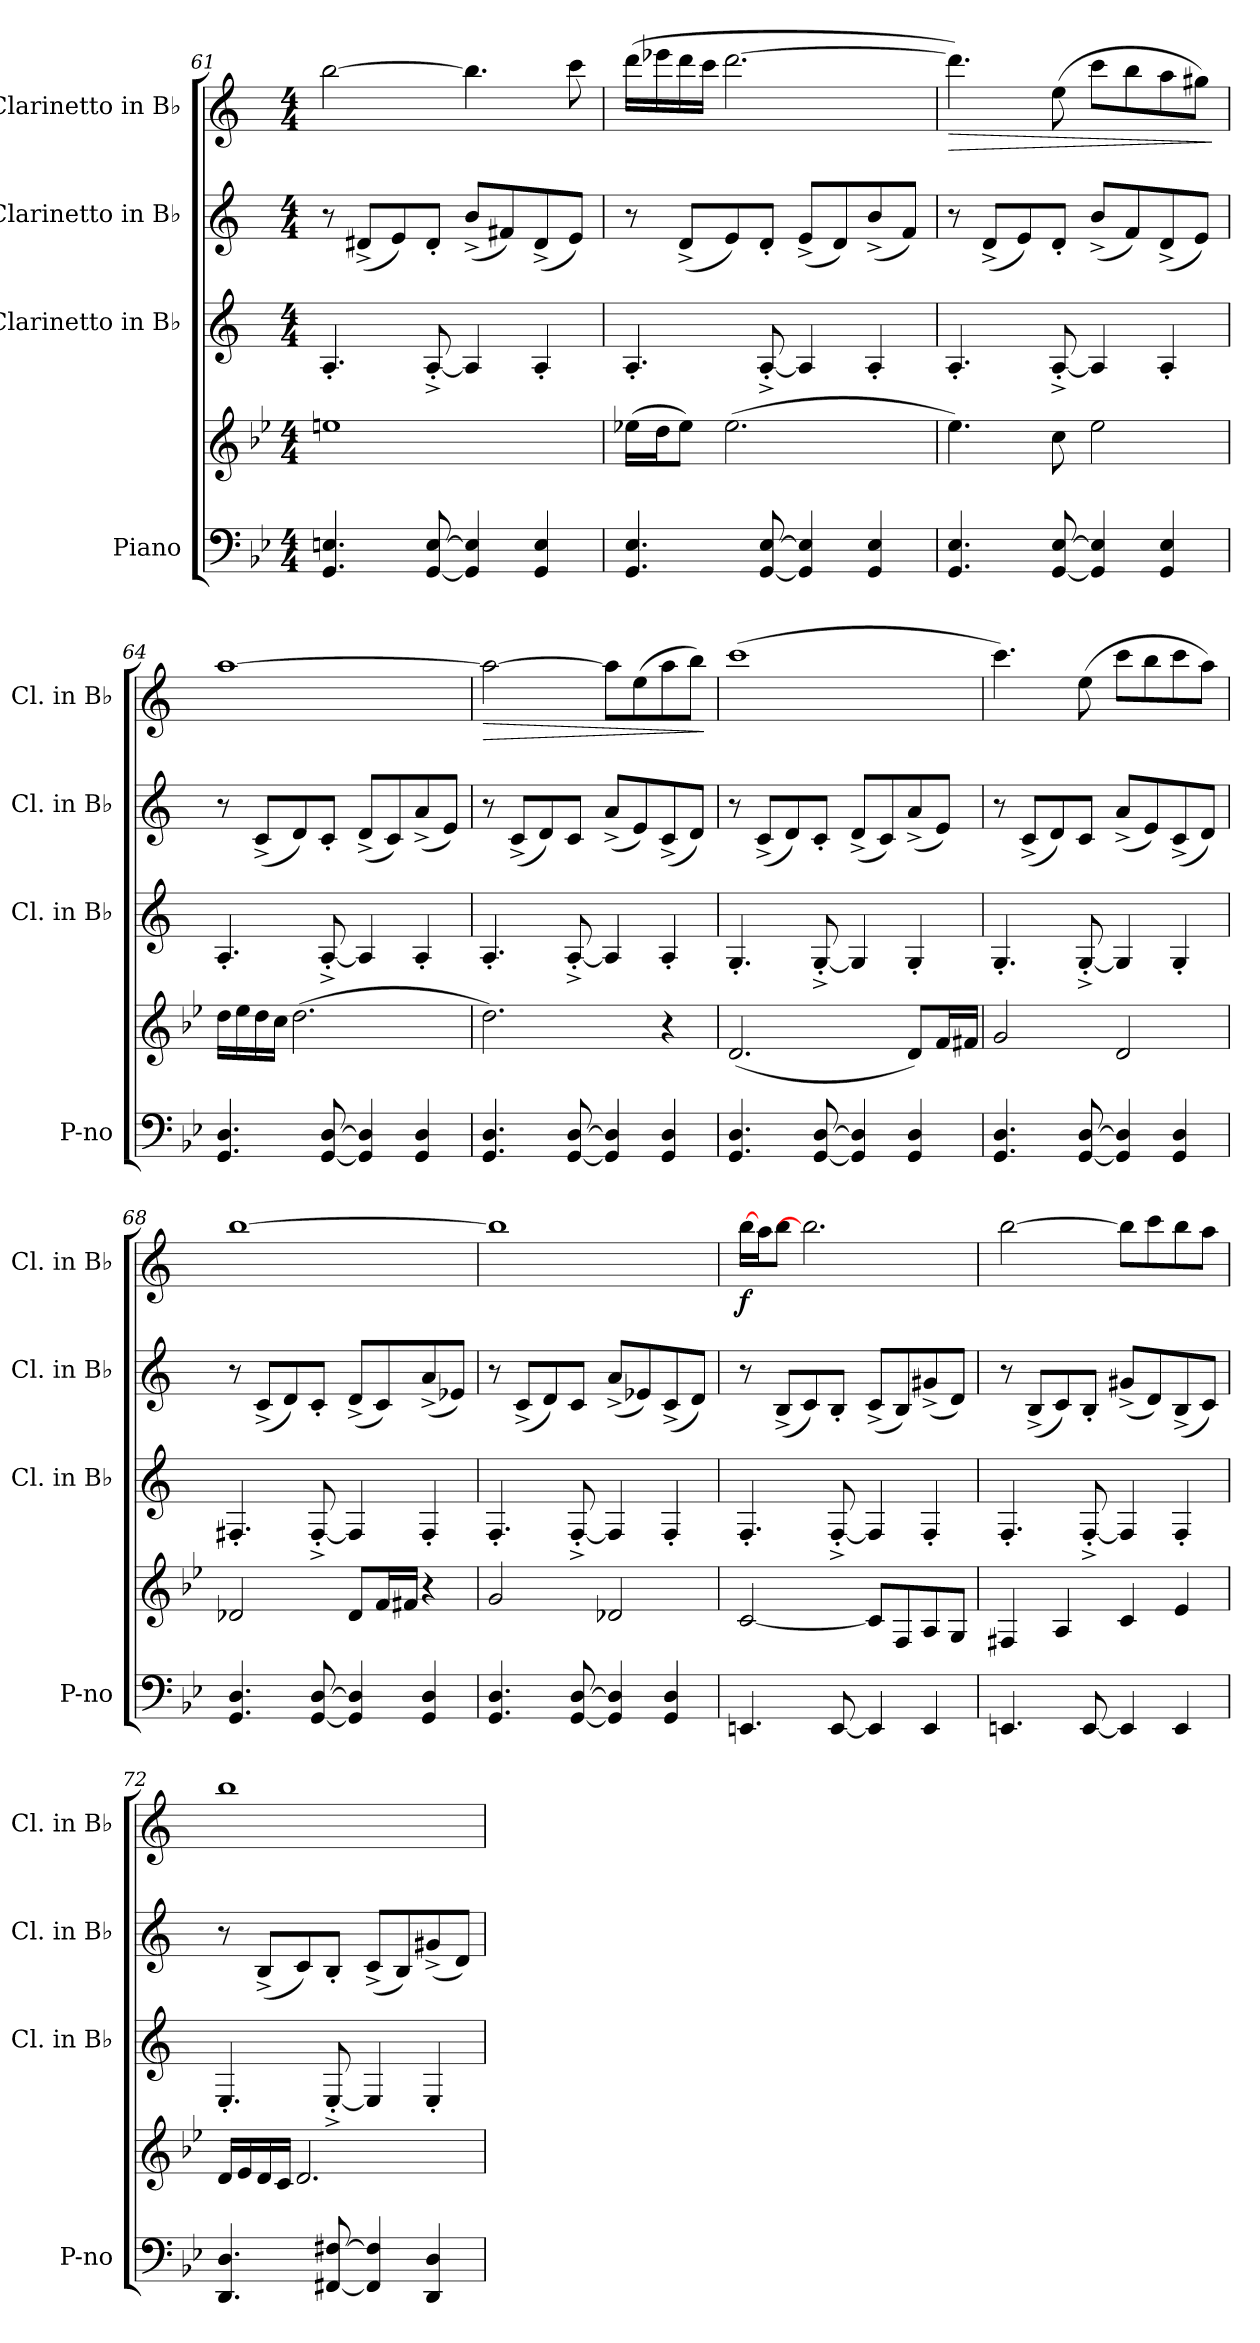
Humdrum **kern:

**kern	**kern	**kern	**kern	**kern	**dynam
*part4	*part4	*part3	*part2	*part1	*part1
*staff5	*staff4	*staff3	*staff2	*staff1	*staff1
*I"Piano	*	*I"Clarinetto in B♭	*I"Clarinetto in B♭	*I"Clarinetto in B♭	*
*I'P-no	*	*I'Cl. in B♭	*I'Cl. in B♭	*I'Cl. in B♭	*
*clefF4	*clefG2	*clefG2	*clefG2	*clefG2	*
*	*	*ITrd1c2	*ITrd1c2	*ITrd1c2	*
*k[b-e-]	*k[b-e-]	*k[b-e-]	*k[b-e-]	*k[b-e-]	*
*M4/4	*M4/4	*M4/4	*M4/4	*M4/4	*
=61	=61	=61	=61	=61	=61
4.GG/ 4.En/	1een	4.G'/	8r	[2aa\	.
.	.	.	(<8c#X^/L	.	.
.	.	.	8d/)	.	.
[8GG/ [8E/	.	[8G'^/	8c#'/J	.	.
4GG/] 4E/]	.	4G/]	(<8a^/L	4.aa\]	.
.	.	.	8en/)	.	.
4GG/ 4E/	.	4G'/	(<8c#^/	.	.
.	.	.	8d/J)	8bb-\	.
!!LO:PB:g=z
=62	=62	=62	=62	=62	=62
4.GG/ 4.E-/	(>16ee-X\LL	4.G'/	8r	(>16ccc\LL	.
.	16dd\J	.	.	16ddd-X\	.
.	8ee-\J)	.	(<8c^/L	16ccc\	.
.	.	.	.	16bb-\JJ	.
.	(>2.ee-\	.	8d/)	[2.ccc\	.
[8GG/ [8E-/	.	[8G'^/	8c'/J	.	.
4GG/] 4E-/]	.	4G/]	(<8d^/L	.	.
.	.	.	8c/)	.	.
4GG/ 4E-/	.	4G'/	(<8a^/	.	.
.	.	.	8e-/J)	.	.
=63	=63	=63	=63	=63	=63
!	!	!	!	!	!LO:HP:b
4.GG/ 4.E-/	4.ee-\)	4.G'/	8r	4.ccc\])	>
.	.	.	(<8c^/L	.	.
.	.	.	8d/)	.	.
[8GG/ [8E-/	8cc\	[8G'^/	8c'/J	(>8dd\	.
4GG/] 4E-/]	2ee-\	4G/]	(<8a^/L	8bb-\L	.
.	.	.	8e-/)	8aa\	.
4GG/ 4E-/	.	4G'/	(<8c^/	8gg\	.
.	.	.	8d/J)	8ff#X\J)	.
.	.	.	.	.	]
=64	=64	=64	=64	=64	=64
4.GG/ 4.D/	16dd\LL	4.G'/	8r	[1gg	.
.	16ee-\	.	.	.	.
.	16dd\	.	(<8B-^/L	.	.
.	16cc\JJ	.	.	.	.
.	(>2.dd\	.	8c/)	.	.
[8GG/ [8D/	.	[8G'^/	8B-'/J	.	.
4GG/] 4D/]	.	4G/]	(<8c^/L	.	.
.	.	.	8B-/)	.	.
4GG/ 4D/	.	4G'/	(<8g^/	.	.
.	.	.	8d/J)	.	.
!!LO:LB:g=z
=65	=65	=65	=65	=65	=65
!	!	!	!	!	!LO:HP:b
4.GG/ 4.D/	2.dd\)	4.G'/	8r	2gg\_	>
.	.	.	(<8B-^/L	.	.
.	.	.	8c/)	.	.
[8GG/ [8D/	.	[8G'^/	8B-/J	.	.
4GG/] 4D/]	.	4G/]	(<8g^/L	8gg\L]	.
.	.	.	8d/)	(>8dd\	.
4GG/ 4D/	4r	4G'/	(<8B-^/	8gg\	.
.	.	.	8c/J)	8aa\J)	.
.	.	.	.	.	]
=66	=66	=66	=66	=66	=66
4.GG/ 4.D/	(<2.d/	4.F'/	8r	(>1bb-	.
.	.	.	(<8B-^/L	.	.
.	.	.	8c/)	.	.
[8GG/ [8D/	.	[8F'^/	8B-'/J	.	.
4GG/] 4D/]	.	4F/]	(<8c^/L	.	.
.	.	.	8B-/)	.	.
4GG/ 4D/	8d/L)	4F'/	(<8g^/	.	.
.	16f/L	.	8d/J)	.	.
.	16f#X/JJ	.	.	.	.
=67	=67	=67	=67	=67	=67
4.GG/ 4.D/	2g/	4.F'/	8r	4.bb-\)	.
.	.	.	(<8B-^/L	.	.
.	.	.	8c/)	.	.
[8GG/ [8D/	.	[8F'^/	8B-/J	(>8dd\	.
4GG/] 4D/]	2d/	4F/]	(<8g^/L	8bb-\L	.
.	.	.	8d/)	8aa\	.
4GG/ 4D/	.	4F'/	(<8B-^/	8bb-\	.
.	.	.	8c/J)	8gg\J)	.
!!LO:PB:g=z
=68	=68	=68	=68	=68	=68
4.GG/ 4.D/	2d-X/	4.En'/	8r	[1aa	.
.	.	.	(<8B-^/L	.	.
.	.	.	8c/)	.	.
[8GG/ [8D/	.	[8E'^/	8B-'/J	.	.
4GG/] 4D/]	8d-/L	4E/]	(<8c^/L	.	.
.	16f/L	.	8B-/)	.	.
.	16f#X/JJ	.	.	.	.
4GG/ 4D/	4r	4E'/	(<8g^/	.	.
.	.	.	8d-X/J)	.	.
=69	=69	=69	=69	=69	=69
4.GG/ 4.D/	2g/	4.E-'/	8r	1aa]	.
.	.	.	(<8B-^/L	.	.
.	.	.	8c/)	.	.
[8GG/ [8D/	.	[8E-'^/	8B-/J	.	.
4GG/] 4D/]	2d-X/	4E-/]	(<8g^/L	.	.
.	.	.	8d-X/)	.	.
4GG/ 4D/	.	4E-'/	(<8B-^/	.	.
.	.	.	8c/J)	.	.
=70	=70	=70	=70	=70	=70
!	!	!	!	!	!LO:DY:b
4.EEn/	[2c/	4.E-'/	8r	[16aa\LL	f
.	.	.	.	16gg\J	.
.	.	.	(<8A^/L	8aa\J	.
.	.	.	8B-/)	2.aa\]	.
[8EE/	.	[8E-'^/	8A'/J	.	.
4EE/]	8c/L]	4E-/]	(<8B-^/L	.	.
.	8F/	.	8A/)	.	.
4EE/	8A/	4E-'/	(<8f#X^/	.	.
.	8G/J	.	8c/J)	.	.
!!LO:LB:g=z
=71	=71	=71	=71	=71	=71
4.EEn/	4F#X/	4.E-'/	8r	[2aa\	.
.	.	.	(<8A^/L	.	.
.	4A/	.	8B-/)	.	.
[8EE/	.	[8E-'^/	8A'/J	.	.
4EE/]	4c/	4E-/]	(<8f#X^/L	8aa\L]	.
.	.	.	8c/)	8bb-\	.
4EE/	4e-/	4E-'/	(<8A^/	8aa\	.
.	.	.	8B-/J)	8gg\J	.
=72	=72	=72	=72	=72	=72
4.DD/ 4.D/	16d/LL	4.D'/	8r	1aa	.
.	16e-/	.	.	.	.
.	16d/	.	(<8A^/L	.	.
.	16c/JJ	.	.	.	.
.	2.d/	.	8B-/)	.	.
[8FF#X/ [8F#X/	.	[8D'^/	8A'/J	.	.
4FF#/] 4F#/]	.	4D/]	(<8B-^/L	.	.
.	.	.	8A/)	.	.
4DD/ 4D/	.	4D'/	(<8f#X^/	.	.
.	.	.	8c/J)	.	.
=	=	=	=	=	=
*-	*-	*-	*-	*-	*-
